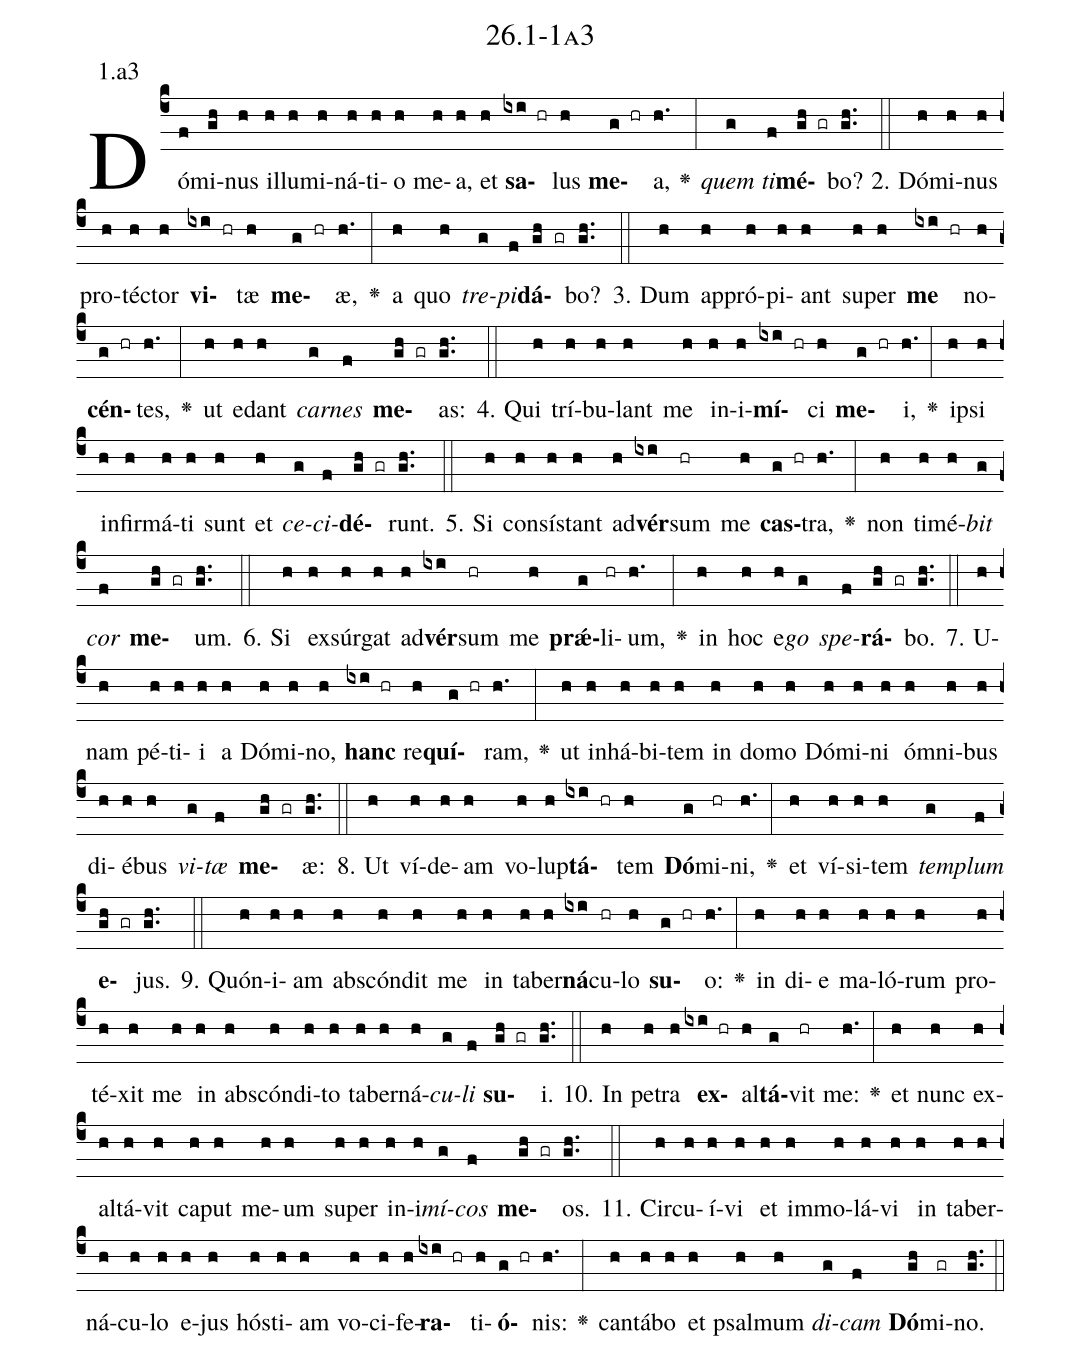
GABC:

name: 26.1-1a3;
annotation: 1.a3;
%%
(c4)Dó(f)mi(gh)nus(h) il(h)lu(h)mi(h)ná(h)ti(h)o(h) me(h)a,(h) et(h) <b>sa</b>(ixi hr)lus(h) <b>me</b>(g hr)a,(h.) <v>\greheightstar</v>(:) <i>quem</i>(g) <i>ti</i>(f)<b>mé</b>(gh gr)bo?(gh..) (::)
2. Dó(h)mi(h)nus(h) pro(h)téc(h)tor(h) <b>vi</b>(ixi hr)tæ(h) <b>me</b>(g hr)æ,(h.) <v>\greheightstar</v>(:) a(h) quo(h) <i>tre</i>(g)<i>pi</i>(f)<b>dá</b>(gh gr)bo?(gh..) (::)
3. Dum(h) ap(h)pró(h)pi(h)ant(h) su(h)per(h) <b>me</b>(ixi hr) no(h)<b>cén</b>(g hr)tes,(h.) <v>\greheightstar</v>(:) ut(h) e(h)dant(h) <i>car</i>(g)<i>nes</i>(f) <b>me</b>(gh gr)as:(gh..) (::)
4. Qui(h) trí(h)bu(h)lant(h) me(h) in(h)i(h)<b>mí</b>(ixi hr)ci(h) <b>me</b>(g hr)i,(h.) <v>\greheightstar</v>(:) ip(h)si(h) in(h)fir(h)má(h)ti(h) sunt(h) et(h) <i>ce</i>(g)<i>ci</i>(f)<b>dé</b>(gh gr)runt.(gh..) (::)
5. Si(h) con(h)sís(h)tant(h) ad(h)<b>vér</b>(ixi)sum(hr) me(h) <b>cas</b>(g hr)tra,(h.) <v>\greheightstar</v>(:) non(h) ti(h)mé(h)<i>bit</i>(g) <i>cor</i>(f) <b>me</b>(gh gr)um.(gh..) (::)
6. Si(h) ex(h)súr(h)gat(h) ad(h)<b>vér</b>(ixi)sum(hr) me(h) <b>prǽ</b>(g)li(hr)um,(h.) <v>\greheightstar</v>(:) in(h) hoc(h) e(h)<i>go</i>(g) <i>spe</i>(f)<b>rá</b>(gh gr)bo.(gh..) (::)
7. U(h)nam(h) pé(h)ti(h)i(h) a(h) Dó(h)mi(h)no,(h) <b>hanc</b>(ixi hr) re(h)<b>quí</b>(g hr)ram,(h.) <v>\greheightstar</v>(:) ut(h) in(h)há(h)bi(h)tem(h) in(h) do(h)mo(h) Dó(h)mi(h)ni(h) óm(h)ni(h)bus(h) di(h)é(h)bus(h) <i>vi</i>(g)<i>tæ</i>(f) <b>me</b>(gh gr)æ:(gh..) (::)
8. Ut(h) ví(h)de(h)am(h) vo(h)lup(h)<b>tá</b>(ixi hr)tem(h) <b>Dó</b>(g)mi(hr)ni,(h.) <v>\greheightstar</v>(:) et(h) ví(h)si(h)tem(h) <i>tem</i>(g)<i>plum</i>(f) <b>e</b>(gh gr)jus.(gh..) (::)
9. Quón(h)i(h)am(h) abs(h)cón(h)dit(h) me(h) in(h) ta(h)ber(h)<b>ná</b>(ixi)cu(hr)lo(h) <b>su</b>(g hr)o:(h.) <v>\greheightstar</v>(:) in(h) di(h)e(h) ma(h)ló(h)rum(h) pro(h)té(h)xit(h) me(h) in(h) abs(h)cón(h)di(h)to(h) ta(h)ber(h)ná(h)<i>cu</i>(g)<i>li</i>(f) <b>su</b>(gh gr)i.(gh..) (::)
10. In(h) pe(h)tra(h) <b>ex</b>(ixi hr)al(h)<b>tá</b>(g)vit(hr) me:(h.) <v>\greheightstar</v>(:) et(h) nunc(h) ex(h)al(h)tá(h)vit(h) ca(h)put(h) me(h)um(h) su(h)per(h) in(h)i(h)<i>mí</i>(g)<i>cos</i>(f) <b>me</b>(gh gr)os.(gh..) (::)
11. Cir(h)cu(h)í(h)vi(h) et(h) im(h)mo(h)lá(h)vi(h) in(h) ta(h)ber(h)ná(h)cu(h)lo(h) e(h)jus(h) hós(h)ti(h)am(h) vo(h)ci(h)fe(h)<b>ra</b>(ixi hr)ti(h)<b>ó</b>(g hr)nis:(h.) <v>\greheightstar</v>(:) can(h)tá(h)bo(h) et(h) psal(h)mum(h) <i>di</i>(g)<i>cam</i>(f) <b>Dó</b>(gh)mi(gr)no.(gh..) (::)
